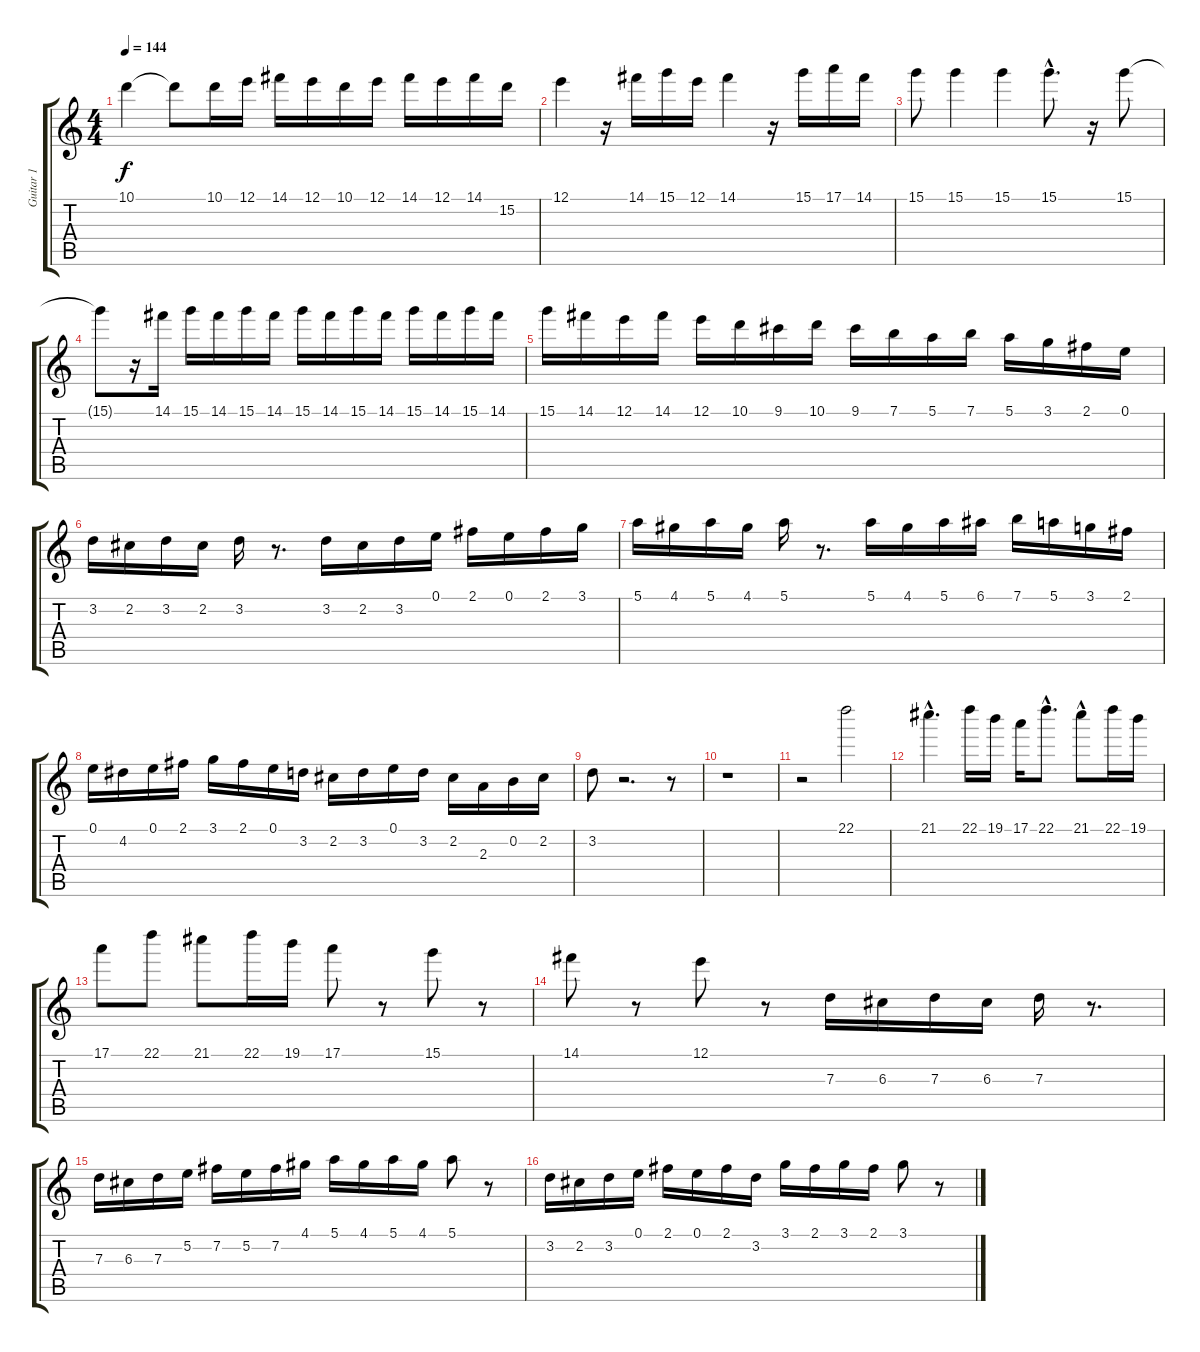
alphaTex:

\track ("Guitar 1" "Guitar 1") {instrument acousticguitarnylon}
\staff {score tabs}
\tuning (E4 B3 G3 D3 A2 E2) {hide}
\ts (4 4)
\tempo 144
\clef g2
\ks c
10.1.4{dy f} 10.1{t}.8 10.1.16 12.1.16 14.1.16 12.1.16 10.1.16 12.1.16 14.1.16 12.1.16 14.1.16 15.2.16 |
12.1.4 r.16 14.1.16 15.1.16 12.1.16 14.1.4 r.16 15.1.16 17.1.16 14.1.16 |
15.1.8 15.1.4 15.1.4 15.1{hac}.8{d} r.16 15.1.8 |
15.1{t}.8 r.16 14.1.16 15.1.16 14.1.16 15.1.16 14.1.16 15.1.16 14.1.16 15.1.16 14.1.16 15.1.16 14.1.16 15.1.16 14.1.16 |
15.1.16 14.1.16 12.1.16 14.1.16 12.1.16 10.1.16 9.1.16 10.1.16 9.1.16 7.1.16 5.1.16 7.1.16 5.1.16 3.1.16 2.1.16 0.1.16 |
3.2.16 2.2.16 3.2.16 2.2.16 3.2.16 r.8{d} 3.2.16 2.2.16 3.2.16 0.1.16 2.1.16 0.1.16 2.1.16 3.1.16 |
5.1.16 4.1.16 5.1.16 4.1.16 5.1.16 r.8{d} 5.1.16 4.1.16 5.1.16 6.1.16 7.1.16 5.1.16 3.1.16 2.1.16 |
0.1.16 4.2.16 0.1.16 2.1.16 3.1.16 2.1.16 0.1.16 3.2.16 2.2.16 3.2.16 0.1.16 3.2.16 2.2.16 2.3.16 0.2.16 2.2.16 |
3.2.8 r.2{d} r.8 |
r.1 |
r.2 22.1.2 |
21.1{hac}.4{d} 22.1.16 19.1.16 17.1.16 22.1{hac}.8{d} 21.1{hac}.8 22.1.16 19.1.16 |
17.1.8 22.1.8 21.1.8 22.1.16 19.1.16 17.1.8 r.8 15.1.8 r.8 |
14.1.8 r.8 12.1.8 r.8 7.3.16 6.3.16 7.3.16 6.3.16 7.3.16 r.8{d} |
7.3.16 6.3.16 7.3.16 5.2.16 7.2.16 5.2.16 7.2.16 4.1.16 5.1.16 4.1.16 5.1.16 4.1.16 5.1.8 r.8 |
3.2.16 2.2.16 3.2.16 0.1.16 2.1.16 0.1.16 2.1.16 3.2.16 3.1.16 2.1.16 3.1.16 2.1.16 3.1.8 r.8
